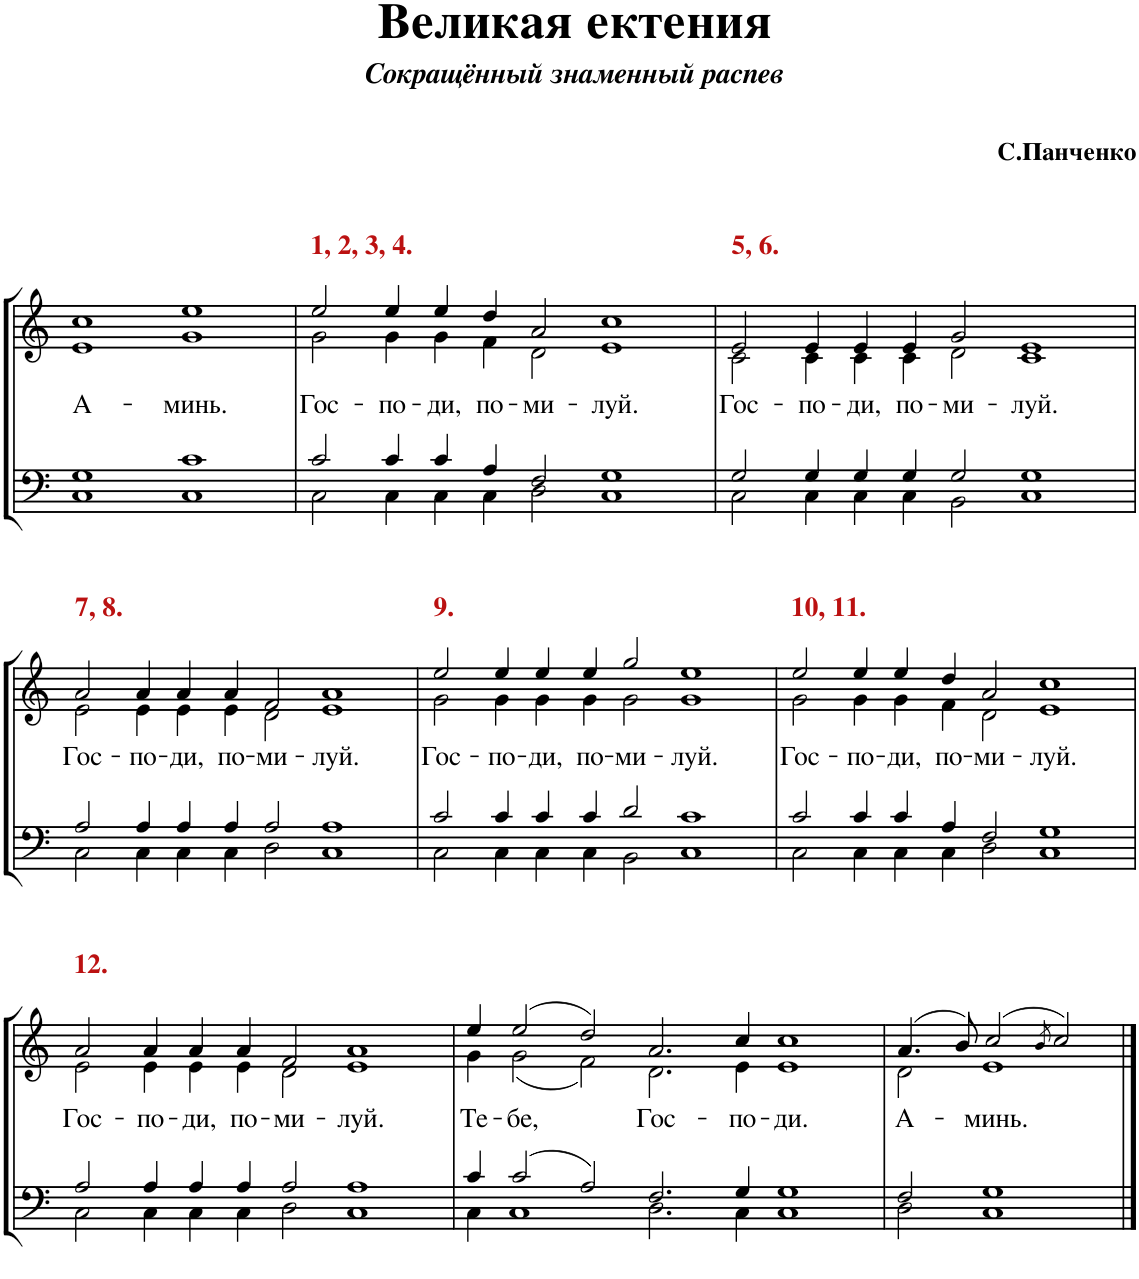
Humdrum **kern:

**kern	**kern	**text
*part1	*part1	*part1
*staff2	*staff1	*staff1
*I"Piano	*	*
*I'Pno.	*	*
*clefF4	*clefG2	*
*k[]	*k[]	*
*M63/4	*M63/4	*
=1	=1	=1
*^	*^	*
!	!	!	!	!LO:LY:b
1G	1C	1cc	1e	А-
!	!	!	!	!LO:LY:b
1c	1C	1ee	1g	-минь.
=2	=2	=2	=2	=2
!	!	!LO:TX:a:B:color=#BB1111:t=1, 2, 3, 4.	!	!
!	!	!	!	!LO:LY:b
2c/	2C\	2ee/	2g\	Гос-
!	!	!	!	!LO:LY:b
4c/	4C\	4ee/	4g\	-по-
!	!	!	!	!LO:LY:b
4c/	4C\	4ee/	4g\	-ди,
!	!	!	!	!LO:LY:b
4A/	4C\	4dd/	4f\	по-
!	!	!	!	!LO:LY:b
2F/	2D\	2a/	2d\	-ми-
!	!	!	!	!LO:LY:b
1G	1C	1cc	1e	-луй.
=3	=3	=3	=3	=3
!	!	!LO:TX:a:B:color=#BB1111:t=5, 6.	!	!
!	!	!	!	!LO:LY:b
2G/	2C\	2e/	2c\	Гос-
!	!	!	!	!LO:LY:b
4G/	4C\	4e/	4c\	-по-
!	!	!	!	!LO:LY:b
4G/	4C\	4e/	4c\	-ди,
!	!	!	!	!LO:LY:b
4G/	4C\	4e/	4c\	по-
!	!	!	!	!LO:LY:b
2G/	2BB\	2g/	2d\	-ми-
!	!	!	!	!LO:LY:b
1G	1C	1e	1c	-луй.
!!LO:LB:g=z	!!
=4	=4	=4	=4	=4
!	!	!LO:TX:a:B:color=#BB1111:t=7, 8.	!	!
!	!	!	!	!LO:LY:b
2A/	2C\	2a/	2e\	Гос-
!	!	!	!	!LO:LY:b
4A/	4C\	4a/	4e\	-по-
!	!	!	!	!LO:LY:b
4A/	4C\	4a/	4e\	-ди,
!	!	!	!	!LO:LY:b
4A/	4C\	4a/	4e\	по-
!	!	!	!	!LO:LY:b
2A/	2D\	2f/	2d\	-ми-
!	!	!	!	!LO:LY:b
1A	1C	1a	1e	-луй.
=5	=5	=5	=5	=5
!	!	!LO:TX:a:B:color=#BB1111:t=9.	!	!
!	!	!	!	!LO:LY:b
2c/	2C\	2ee/	2g\	Гос-
!	!	!	!	!LO:LY:b
4c/	4C\	4ee/	4g\	-по-
!	!	!	!	!LO:LY:b
4c/	4C\	4ee/	4g\	-ди,
!	!	!	!	!LO:LY:b
4c/	4C\	4ee/	4g\	по-
!	!	!	!	!LO:LY:b
2d/	2BB\	2gg/	2g\	-ми-
!	!	!	!	!LO:LY:b
1c	1C	1ee	1g	-луй.
=6	=6	=6	=6	=6
!	!	!LO:TX:a:B:color=#BB1111:t=10, 11.	!	!
!	!	!	!	!LO:LY:b
2c/	2C\	2ee/	2g\	Гос-
!	!	!	!	!LO:LY:b
4c/	4C\	4ee/	4g\	-по-
!	!	!	!	!LO:LY:b
4c/	4C\	4ee/	4g\	-ди,
!	!	!	!	!LO:LY:b
4A/	4C\	4dd/	4f\	по-
!	!	!	!	!LO:LY:b
2F/	2D\	2a/	2d\	-ми-
!	!	!	!	!LO:LY:b
1G	1C	1cc	1e	-луй.
!!LO:LB:g=z	!!
=7	=7	=7	=7	=7
!	!	!LO:TX:a:B:color=#BB1111:t=12.	!	!
!	!	!	!	!LO:LY:b
2A/	2C\	2a/	2e\	Гос-
!	!	!	!	!LO:LY:b
4A/	4C\	4a/	4e\	-по-
!	!	!	!	!LO:LY:b
4A/	4C\	4a/	4e\	-ди,
!	!	!	!	!LO:LY:b
4A/	4C\	4a/	4e\	по-
!	!	!	!	!LO:LY:b
2A/	2D\	2f/	2d\	-ми-
!	!	!	!	!LO:LY:b
1A	1C	1a	1e	-луй.
=8	=8	=8	=8	=8
!	!	!	!	!LO:LY:b
4c/	4C\	4ee/	4g\	Те-
!	!	!	!	!LO:LY:b
2c/	1C	(2ee/	(2g\	-бе,
2A/	.	2dd/)	2f\)	.
!	!	!	!	!LO:LY:b
2.F/	2.D\	2.a/	2.d\	Гос-
!	!	!	!	!LO:LY:b
4G/	4C\	4cc/	4e\	-по-
!	!	!	!	!LO:LY:b
1G	1C	1cc	1e	-ди.
=9	=9	=9	=9	=9
!	!	!	!	!LO:LY:b
2F/	2D\	(4.a/	2d\	А-
.	.	8b/)	.	.
!	!	!	!	!LO:LY:b
1G	1C	(2cc/	1e	-минь.
.	.	8qb/	.	.
.	.	2cc/)	.	.
*v	*v	*	*	*
*	*v	*v	*
==	==	==
*-	*-	*-
